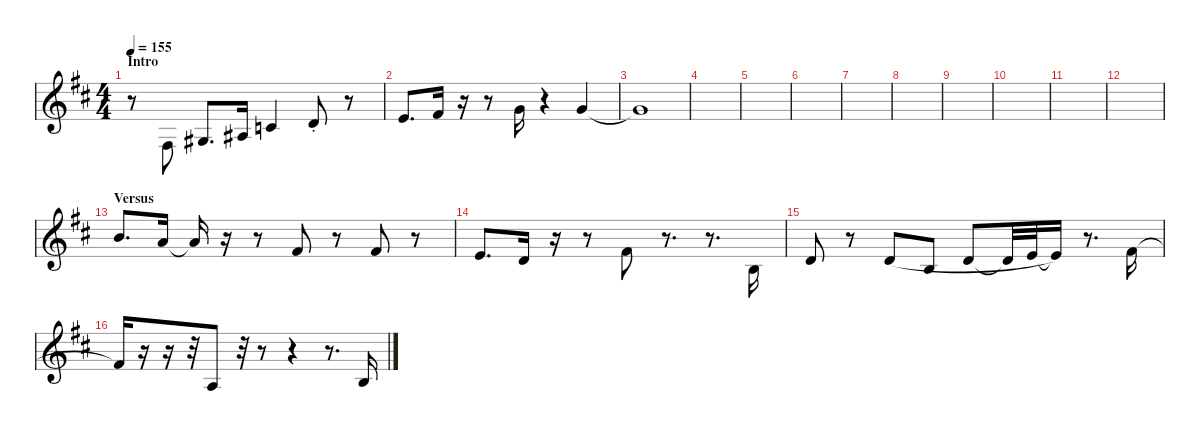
\hideDynamics
\bracketExtendMode nobrackets
\singleTrackTrackNamePolicy hidden
\multiTrackTrackNamePolicy hidden
\otherSystemsTrackNameOrientation horizontal
\track ("Voice" "Sax") {instrument altosax}
\staff {score}
\tuning (E4 B3 G3 D3 A2 E2)
\ts (4 4)
\section ("" "Intro")
\tempo 155
\clef g2
\ks d
r.8{dy f instrument altosax beam Down} 4.4{acc #}.8{beam Up} 1.3{acc #}.8{d beam Up} 3.3{acc #}.16{beam Up} 1.2{acc forcenatural}.4{beam Up} 3.2{st acc forcenatural}.8{beam Up} r.8{beam Up} |
0.1{acc forcenatural}.8{d beam Up} 2.1{acc #}.16{beam Up} r.16{beam Down} r.8{beam Down} 3.1{acc forcenatural}.16{dy ff beam Up} r.4{beam Down} 3.1{acc forcenatural}.4{dy f beam Up} |
3.1{t acc forcenatural}.1{beam Up} |
|
|
|
|
|
|
|
|
|
\section ("" "Versus")
7.1{acc forcenatural}.8{d beam Up} 5.1{acc forcenatural}.16{beam Up} 5.1{t acc forcenatural}.16{beam Up} r.16{beam Down} r.8{beam Down} 2.1{acc #}.8{beam Up} r.8{beam Down} 2.1{acc #}.8{beam Up} r.8{beam Down} |
5.2{acc forcenatural}.8{d beam Up} 3.2{acc forcenatural}.16{beam Up} r.16{beam Down} r.8{beam Down} 2.1{acc #}.8{beam Up} r.8{d beam Down} r.8{d beam Down} 4.3{acc forcenatural}.16{beam Up} |
3.2{acc forcenatural}.8{beam Up} r.8{beam Down} 3.2{acc forcenatural}.8{legatoorigin beam Up} 4.3{acc forcenatural}.8{legatoorigin beam Up} 3.2{acc forcenatural}.8{legatoorigin beam Up} 3.2{t acc forcenatural}.32{legatoorigin beam Up} 5.2{acc forcenatural}.32{legatoorigin beam Up} 5.2{t acc forcenatural}.16{beam Up} r.8{d beam Down} 2.1{acc #}.16{beam Up} |
2.1{t acc #}.16{beam Up} r.16{beam Up} r.16{beam Up} r.32{beam Up} 2.3{acc forcenatural}.8{beam Up} r.32{beam Up} r.8{beam Up} r.4{beam Up} r.8{d beam Up} 9.4{acc forcenatural}.16{beam Up}
